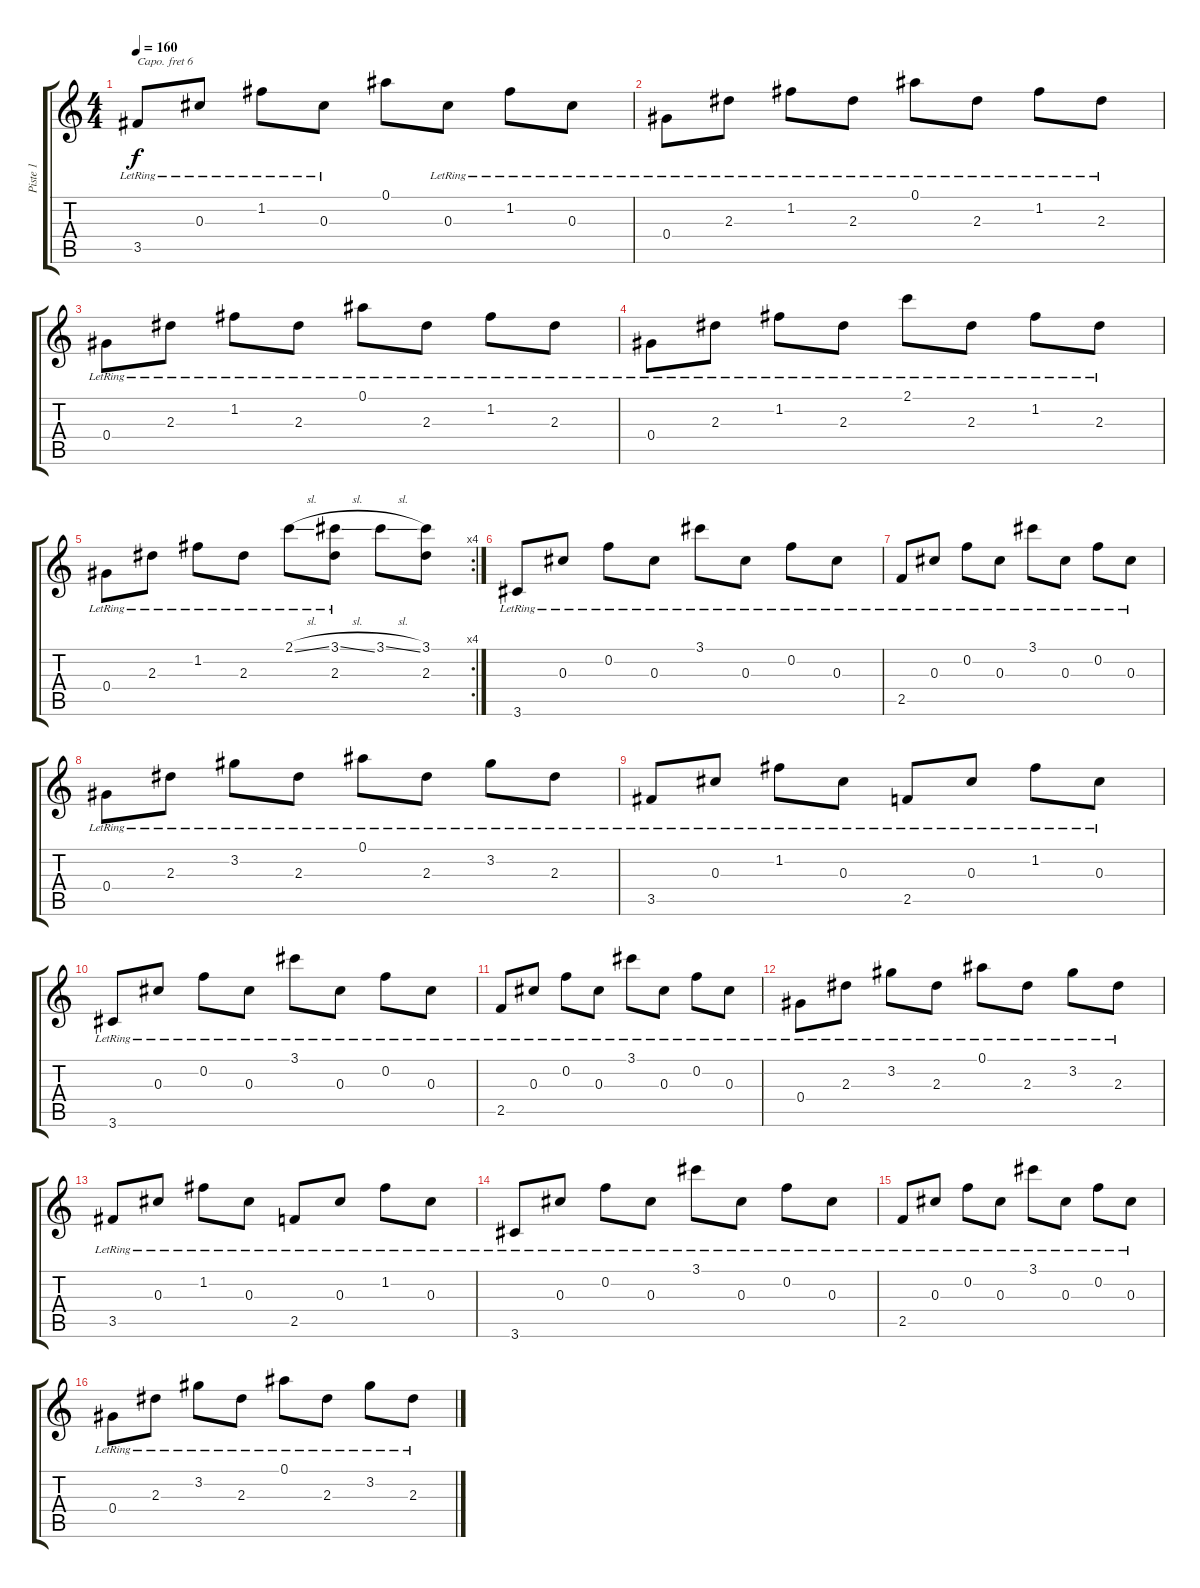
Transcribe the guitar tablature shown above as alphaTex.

\track ("Piste 1" "Piste 1") {instrument acousticguitarsteel}
\staff {score tabs}
\capo 6
\tuning (E4 B3 G3 D3 A2 E2) {hide}
\ts (4 4)
\tempo 160
\clef g2
\ks c
3.5{lr}.8{dy f} 0.3{lr}.8 1.2{lr}.8 0.3{lr}.8 0.1.8 0.3{lr}.8 1.2{lr}.8 0.3{lr}.8 |
0.4{lr}.8 2.3{lr}.8 1.2{lr}.8 2.3{lr}.8 0.1{lr}.8 2.3{lr}.8 1.2{lr}.8 2.3{lr}.8 |
0.4{lr}.8 2.3{lr}.8 1.2{lr}.8 2.3{lr}.8 0.1{lr}.8 2.3{lr}.8 1.2{lr}.8 2.3{lr}.8 |
0.4{lr}.8 2.3{lr}.8 1.2{lr}.8 2.3{lr}.8 2.1{lr}.8 2.3{lr}.8 1.2{lr}.8 2.3{lr}.8 |
\rc 4
0.4{lr}.8 2.3{lr}.8 1.2{lr}.8 2.3{lr}.8 2.1{sl lr}.8 (3.1{sl} 2.3{lr}).8 3.1{sl}.8 (3.1 2.3).8 |
3.6{lr}.8 0.3{lr}.8 0.2{lr}.8 0.3{lr}.8 3.1{lr}.8 0.3{lr}.8 0.2{lr}.8 0.3{lr}.8 |
2.5{lr}.8 0.3{lr}.8 0.2{lr}.8 0.3{lr}.8 3.1{lr}.8 0.3{lr}.8 0.2{lr}.8 0.3{lr}.8 |
0.4{lr}.8 2.3{lr}.8 3.2{lr}.8 2.3{lr}.8 0.1{lr}.8 2.3{lr}.8 3.2{lr}.8 2.3{lr}.8 |
3.5{lr}.8 0.3{lr}.8 1.2{lr}.8 0.3{lr}.8 2.5{lr}.8 0.3{lr}.8 1.2{lr}.8 0.3{lr}.8 |
3.6{lr}.8 0.3{lr}.8 0.2{lr}.8 0.3{lr}.8 3.1{lr}.8 0.3{lr}.8 0.2{lr}.8 0.3{lr}.8 |
2.5{lr}.8 0.3{lr}.8 0.2{lr}.8 0.3{lr}.8 3.1{lr}.8 0.3{lr}.8 0.2{lr}.8 0.3{lr}.8 |
0.4{lr}.8 2.3{lr}.8 3.2{lr}.8 2.3{lr}.8 0.1{lr}.8 2.3{lr}.8 3.2{lr}.8 2.3{lr}.8 |
3.5{lr}.8 0.3{lr}.8 1.2{lr}.8 0.3{lr}.8 2.5{lr}.8 0.3{lr}.8 1.2{lr}.8 0.3{lr}.8 |
3.6{lr}.8 0.3{lr}.8 0.2{lr}.8 0.3{lr}.8 3.1{lr}.8 0.3{lr}.8 0.2{lr}.8 0.3{lr}.8 |
2.5{lr}.8 0.3{lr}.8 0.2{lr}.8 0.3{lr}.8 3.1{lr}.8 0.3{lr}.8 0.2{lr}.8 0.3{lr}.8 |
0.4{lr}.8 2.3{lr}.8 3.2{lr}.8 2.3{lr}.8 0.1{lr}.8 2.3{lr}.8 3.2{lr}.8 2.3{lr}.8
